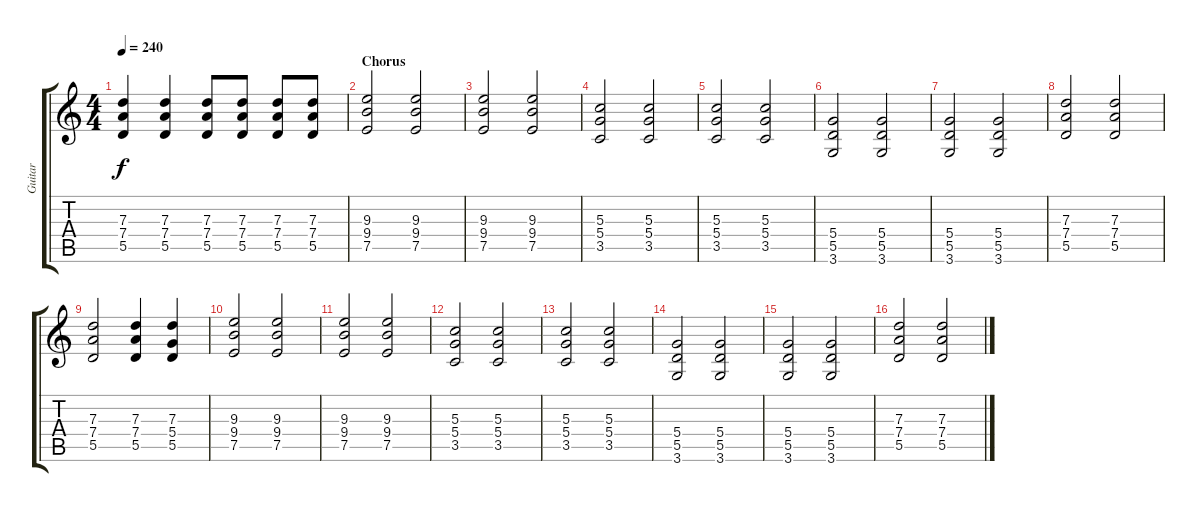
\track ("Guitar" "Guitar") {instrument overdrivenguitar}
\staff {score tabs}
\tuning (E4 B3 G3 D3 A2 E2) {hide}
\ts (4 4)
\tempo 240
\clef g2
\ks c
(7.3 7.4 5.5).4{dy f} (7.3 7.4 5.5).4 (7.3 7.4 5.5).8 (7.3 7.4 5.5).8 (7.3 7.4 5.5).8 (7.3 7.4 5.5).8 |
\section ("" "Chorus")
(9.3 9.4 7.5).2 (9.3 9.4 7.5).2 |
(9.3 9.4 7.5).2 (9.3 9.4 7.5).2 |
(5.3 5.4 3.5).2 (5.3 5.4 3.5).2 |
(5.3 5.4 3.5).2 (5.3 5.4 3.5).2 |
(5.4 5.5 3.6).2 (5.4 5.5 3.6).2 |
(5.4 5.5 3.6).2 (5.4 5.5 3.6).2 |
(7.3 7.4 5.5).2 (7.3 7.4 5.5).2 |
(7.3 7.4 5.5).2 (7.3 7.4 5.5).4 (7.3 5.4 5.5).4 |
(9.3 9.4 7.5).2 (9.3 9.4 7.5).2 |
(9.3 9.4 7.5).2 (9.3 9.4 7.5).2 |
(5.3 5.4 3.5).2 (5.3 5.4 3.5).2 |
(5.3 5.4 3.5).2 (5.3 5.4 3.5).2 |
(5.4 5.5 3.6).2 (5.4 5.5 3.6).2 |
(5.4 5.5 3.6).2 (5.4 5.5 3.6).2 |
(7.3 7.4 5.5).2 (7.3 7.4 5.5).2
